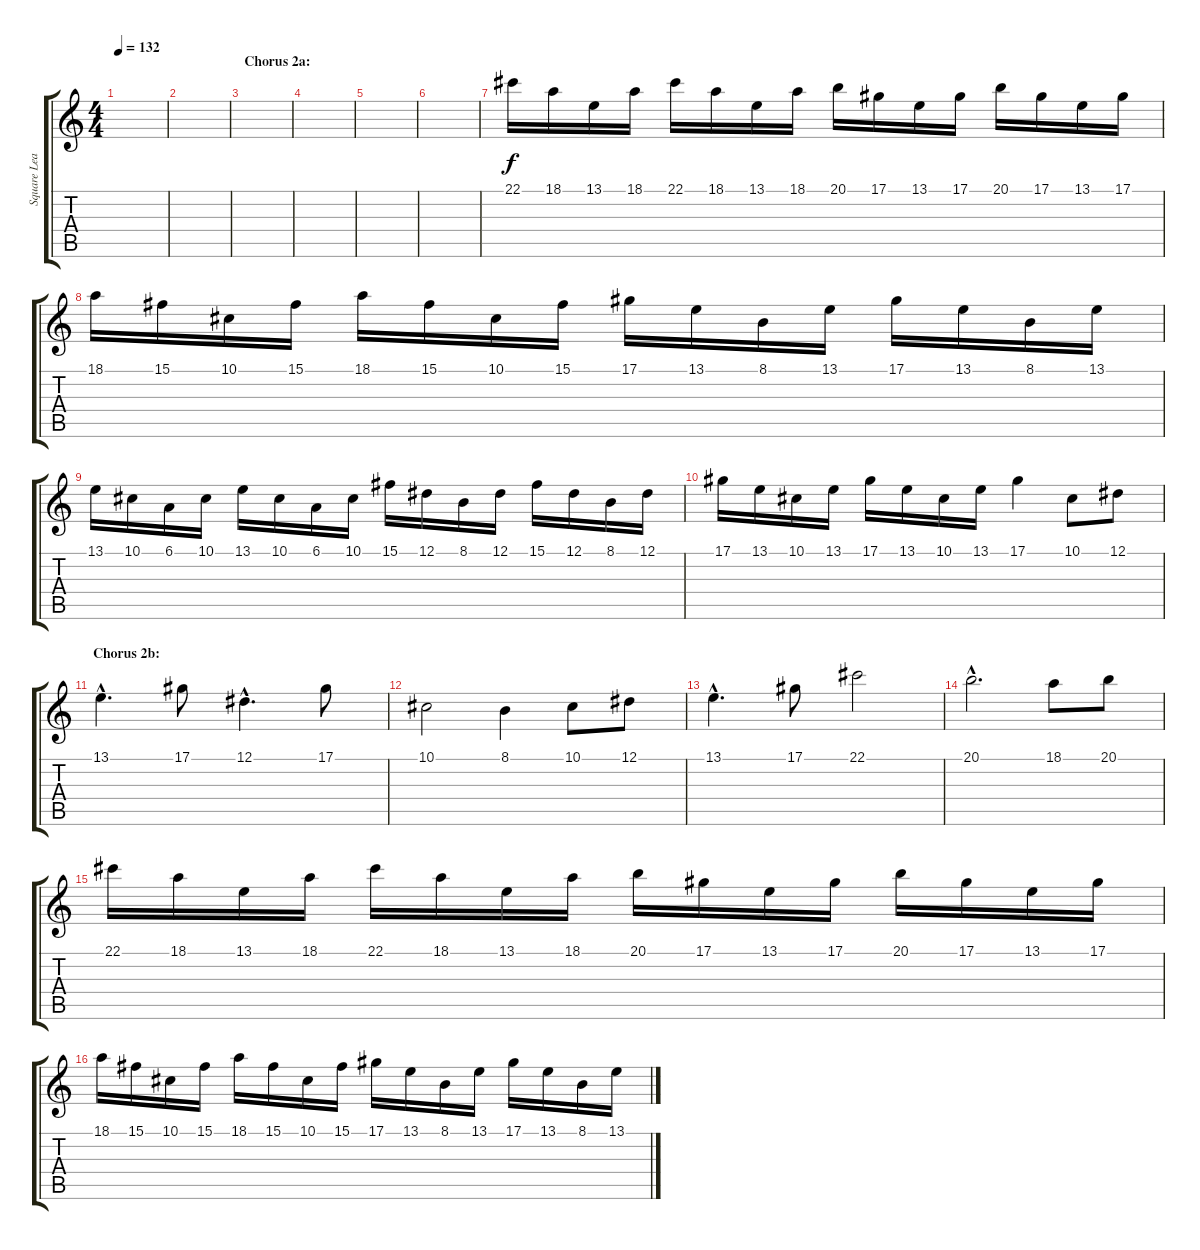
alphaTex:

\track ("Square Lead" "Square Lea") {instrument lead1square}
\staff {score tabs}
\tuning (Eb4 Bb3 Gb3 Db3 Ab2 Eb2) {hide}
\ts (4 4)
\tempo 132
\clef g2
\ks c
|
|
\section ("" "Chorus 2a:")
|
|
|
|
22.1.16 18.1.16 13.1.16 18.1.16 22.1.16 18.1.16 13.1.16 18.1.16 20.1.16 17.1.16 13.1.16 17.1.16 20.1.16 17.1.16 13.1.16 17.1.16 |
18.1.16 15.1.16 10.1.16 15.1.16 18.1.16 15.1.16 10.1.16 15.1.16 17.1.16 13.1.16 8.1.16 13.1.16 17.1.16 13.1.16 8.1.16 13.1.16 |
13.1.16 10.1.16 6.1.16 10.1.16 13.1.16 10.1.16 6.1.16 10.1.16 15.1.16 12.1.16 8.1.16 12.1.16 15.1.16 12.1.16 8.1.16 12.1.16 |
17.1.16 13.1.16 10.1.16 13.1.16 17.1.16 13.1.16 10.1.16 13.1.16 17.1.4 10.1.8 12.1.8 |
\section ("" "Chorus 2b:")
13.1{hac}.4{d} 17.1.8 12.1{hac}.4{d} 17.1.8 |
10.1.2 8.1.4 10.1.8 12.1.8 |
13.1{hac}.4{d} 17.1.8 22.1.2 |
20.1{hac}.2{d} 18.1.8 20.1.8 |
22.1.16 18.1.16 13.1.16 18.1.16 22.1.16 18.1.16 13.1.16 18.1.16 20.1.16 17.1.16 13.1.16 17.1.16 20.1.16 17.1.16 13.1.16 17.1.16 |
18.1.16 15.1.16 10.1.16 15.1.16 18.1.16 15.1.16 10.1.16 15.1.16 17.1.16 13.1.16 8.1.16 13.1.16 17.1.16 13.1.16 8.1.16 13.1.16
